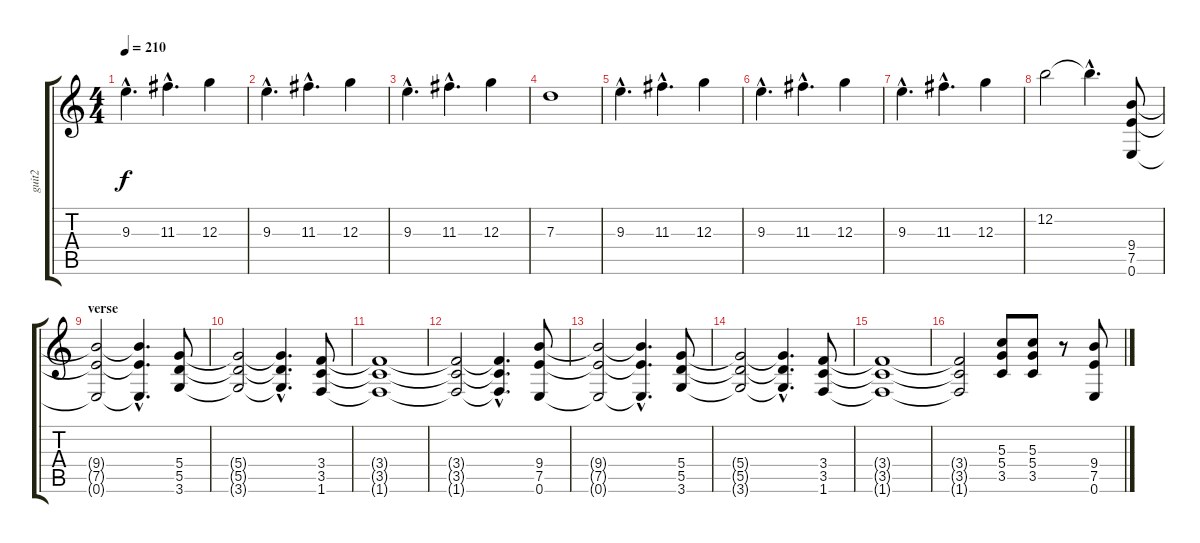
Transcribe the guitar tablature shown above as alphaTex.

\track ("guit2" "guit2") {instrument distortionguitar}
\staff {score tabs}
\tuning (E4 B3 G3 D3 A2 E2) {hide}
\ts (4 4)
\tempo 210
\clef g2
\ks c
9.3{hac}.4{d dy f} 11.3{hac}.4{d} 12.3.4 |
9.3{hac}.4{d} 11.3{hac}.4{d} 12.3.4 |
9.3{hac}.4{d} 11.3{hac}.4{d} 12.3.4 |
7.3.1 |
9.3{hac}.4{d} 11.3{hac}.4{d} 12.3.4 |
9.3{hac}.4{d} 11.3{hac}.4{d} 12.3.4 |
9.3{hac}.4{d} 11.3{hac}.4{d} 12.3.4 |
12.2.2 12.2{hac t}.4{d} (9.4 7.5 0.6).8 |
\section ("" "verse")
(9.4{t} 7.5{t} 0.6{t}).2 (9.4{hac t} 7.5{hac t} 0.6{hac t}).4{d} (5.4 5.5 3.6).8 |
(5.4{t} 5.5{t} 3.6{t}).2 (5.4{hac t} 5.5{hac t} 3.6{hac t}).4{d} (3.4 3.5 1.6).8 |
(3.4{t} 3.5{t} 1.6{t}).1 |
(3.4{t} 3.5{t} 1.6{t}).2 (3.4{hac t} 3.5{hac t} 1.6{hac t}).4{d} (9.4 7.5 0.6).8 |
(9.4{t} 7.5{t} 0.6{t}).2 (9.4{hac t} 7.5{hac t} 0.6{hac t}).4{d} (5.4 5.5 3.6).8 |
(5.4{t} 5.5{t} 3.6{t}).2 (5.4{hac t} 5.5{hac t} 3.6{hac t}).4{d} (3.4 3.5 1.6).8 |
(3.4{t} 3.5{t} 1.6{t}).1 |
(3.4{t} 3.5{t} 1.6{t}).2 (5.3 5.4 3.5).8 (5.3 5.4 3.5).8 r.8 (9.4 7.5 0.6).8
